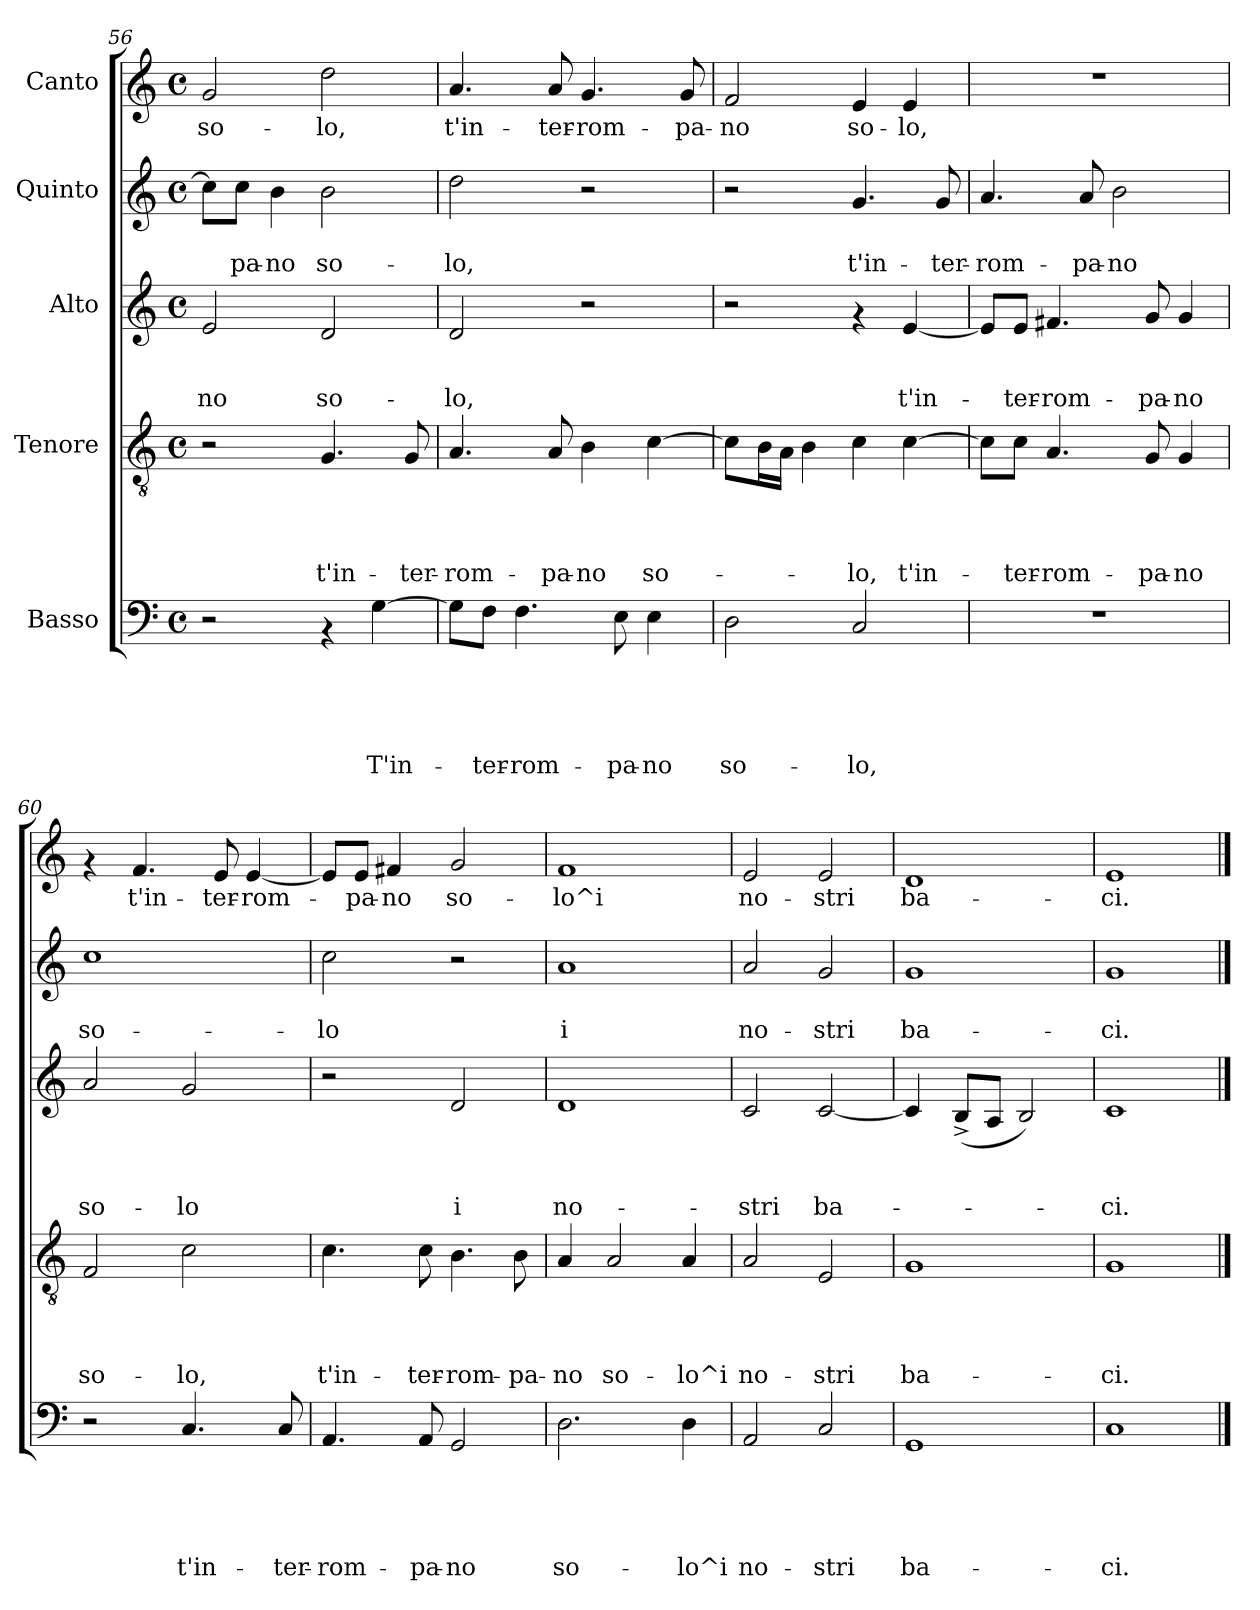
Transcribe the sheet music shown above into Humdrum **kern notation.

**kern	**text	**text	**text	**text	**text	**kern	**text	**text	**text	**text	**kern	**text	**text	**text	**kern	**text	**text	**kern	**text
*part5	*part5	*part5	*part5	*part5	*part5	*part4	*part4	*part4	*part4	*part4	*part3	*part3	*part3	*part3	*part2	*part2	*part2	*part1	*part1
*staff5	*staff5	*staff5	*staff5	*staff5	*staff5	*staff4	*staff4	*staff4	*staff4	*staff4	*staff3	*staff3	*staff3	*staff3	*staff2	*staff2	*staff2	*staff1	*staff1
*I"Basso	*	*	*	*	*	*I"Tenore	*	*	*	*	*I"Alto	*	*	*	*I"Quinto	*	*	*I"Canto	*
*clefF4	*	*	*	*	*	*clefGv2	*	*	*	*	*clefG2	*	*	*	*clefG2	*	*	*clefG2	*
*k[]	*	*	*	*	*	*k[]	*	*	*	*	*k[]	*	*	*	*k[]	*	*	*k[]	*
*C:	*	*	*	*	*	*C:	*	*	*	*	*C:	*	*	*	*C:	*	*	*C:	*
*M4/4	*	*	*	*	*	*M4/4	*	*	*	*	*M4/4	*	*	*	*M4/4	*	*	*M4/4	*
*met(c)	*	*	*	*	*	*met(c)	*	*	*	*	*met(c)	*	*	*	*met(c)	*	*	*met(c)	*
=56	=56	=56	=56	=56	=56	=56	=56	=56	=56	=56	=56	=56	=56	=56	=56	=56	=56	=56	=56
!	!	!	!	!	!	!	!	!	!	!	!	!	!	!LO:LY:b	!	!	!	!	!LO:LY:b
2r	.	.	.	.	.	2r	.	.	.	.	2e/	.	.	-no	8cc\L]	.	.	2g/	so-
!	!	!	!	!	!	!	!	!	!	!	!	!	!	!	!	!	!LO:LY:b	!	!
.	.	.	.	.	.	.	.	.	.	.	.	.	.	.	8cc\J	.	-pa-	.	.
!	!	!	!	!	!	!	!	!	!	!	!	!	!	!	!	!	!LO:LY:b	!	!
.	.	.	.	.	.	.	.	.	.	.	.	.	.	.	4b\	.	-no	.	.
!	!	!	!	!	!	!	!	!	!	!LO:LY:b	!	!	!	!LO:LY:b	!	!	!LO:LY:b	!	!LO:LY:b
4rAA	.	.	.	.	.	4.G/	.	.	.	t'in-	2d/	.	.	so-	2b\	.	so-	2dd\	-lo,
!	!	!	!	!	!LO:LY:b:rj	!	!	!	!	!	!	!	!	!	!	!	!	!	!
[>4G\	.	.	.	.	T'in-	.	.	.	.	.	.	.	.	.	.	.	.	.	.
!	!	!	!	!	!	!	!	!	!	!LO:LY:b	!	!	!	!	!	!	!	!	!
.	.	.	.	.	.	8G/	.	.	.	-ter-	.	.	.	.	.	.	.	.	.
=57	=57	=57	=57	=57	=57	=57	=57	=57	=57	=57	=57	=57	=57	=57	=57	=57	=57	=57	=57
!	!	!	!	!	!	!	!	!	!	!LO:LY:b	!	!	!	!LO:LY:b	!	!	!LO:LY:b	!	!LO:LY:b
8G\L]	.	.	.	.	.	4.A/	.	.	.	-rom-	2d/	.	.	-lo,	2dd\	.	-lo,	4.a/	t'in-
!	!	!	!	!	!LO:LY:b:rj	!	!	!	!	!	!	!	!	!	!	!	!	!	!
8F\J	.	.	.	.	-ter-	.	.	.	.	.	.	.	.	.	.	.	.	.	.
!	!	!	!	!	!LO:LY:b:rj	!	!	!	!	!	!	!	!	!	!	!	!	!	!
4.F\	.	.	.	.	-rom-	.	.	.	.	.	.	.	.	.	.	.	.	.	.
!	!	!	!	!	!	!	!	!	!	!LO:LY:b	!	!	!	!	!	!	!	!	!LO:LY:b
.	.	.	.	.	.	8A/	.	.	.	-pa-	.	.	.	.	.	.	.	8a/	-ter-
!	!	!	!	!	!	!	!	!	!	!LO:LY:b	!	!	!	!	!	!	!	!	!LO:LY:b
.	.	.	.	.	.	4B\	.	.	.	-no	2r	.	.	.	2r	.	.	4.g/	-rom-
!	!	!	!	!	!LO:LY:b:rj	!	!	!	!	!	!	!	!	!	!	!	!	!	!
8E\	.	.	.	.	-pa-	.	.	.	.	.	.	.	.	.	.	.	.	.	.
!	!	!	!	!	!LO:LY:b:rj	!	!	!	!	!LO:LY:b	!	!	!	!	!	!	!	!	!
4E\	.	.	.	.	-no	[>4c\	.	.	.	so-	.	.	.	.	.	.	.	.	.
!	!	!	!	!	!	!	!	!	!	!	!	!	!	!	!	!	!	!	!LO:LY:b
.	.	.	.	.	.	.	.	.	.	.	.	.	.	.	.	.	.	8g/	-pa-
=58	=58	=58	=58	=58	=58	=58	=58	=58	=58	=58	=58	=58	=58	=58	=58	=58	=58	=58	=58
!	!	!	!	!	!LO:LY:b:rj	!	!	!	!	!	!	!	!	!	!	!	!	!	!LO:LY:b
2D\	.	.	.	.	so-	8c\L]	.	.	.	.	2r	.	.	.	2r	.	.	2f/	-no
.	.	.	.	.	.	16B\L	.	.	.	.	.	.	.	.	.	.	.	.	.
.	.	.	.	.	.	16A\JJ	.	.	.	.	.	.	.	.	.	.	.	.	.
.	.	.	.	.	.	4B\	.	.	.	.	.	.	.	.	.	.	.	.	.
!	!	!	!	!	!LO:LY:b:rj	!	!	!	!	!LO:LY:b	!	!	!	!	!	!	!LO:LY:b	!	!LO:LY:b
2C/	.	.	.	.	-lo,	4c\	.	.	.	-lo,	4rf	.	.	.	4.g/	.	t'in-	4e/	so-
!	!	!	!	!	!	!	!	!	!	!LO:LY:b	!	!	!	!LO:LY:b	!	!	!	!	!LO:LY:b
.	.	.	.	.	.	[>4c\	.	.	.	t'in-	[<4e/	.	.	t'in-	.	.	.	4e/	-lo,
!	!	!	!	!	!	!	!	!	!	!	!	!	!	!	!	!	!LO:LY:b	!	!
.	.	.	.	.	.	.	.	.	.	.	.	.	.	.	8g/	.	-ter-	.	.
=59	=59	=59	=59	=59	=59	=59	=59	=59	=59	=59	=59	=59	=59	=59	=59	=59	=59	=59	=59
!	!	!	!	!	!	!	!	!	!	!	!	!	!	!	!	!	!LO:LY:b	!	!
1r	.	.	.	.	.	8c\L]	.	.	.	.	8e/L]	.	.	.	4.a/	.	-rom-	1r	.
!	!	!	!	!	!	!	!	!	!	!LO:LY:b	!	!	!	!LO:LY:b	!	!	!	!	!
.	.	.	.	.	.	8c\J	.	.	.	-ter-	8e/J	.	.	-ter-	.	.	.	.	.
!	!	!	!	!	!	!	!	!	!	!LO:LY:b	!	!	!	!LO:LY:b	!	!	!	!	!
.	.	.	.	.	.	4.A/	.	.	.	-rom-	4.f#X/	.	.	-rom-	.	.	.	.	.
!	!	!	!	!	!	!	!	!	!	!	!	!	!	!	!	!	!LO:LY:b	!	!
.	.	.	.	.	.	.	.	.	.	.	.	.	.	.	8a/	.	-pa-	.	.
!	!	!	!	!	!	!	!	!	!	!	!	!	!	!	!	!	!LO:LY:b	!	!
.	.	.	.	.	.	.	.	.	.	.	.	.	.	.	2b\	.	-no	.	.
!	!	!	!	!	!	!	!	!	!	!LO:LY:b	!	!	!	!LO:LY:b	!	!	!	!	!
.	.	.	.	.	.	8G/	.	.	.	-pa-	8g/	.	.	-pa-	.	.	.	.	.
!	!	!	!	!	!	!	!	!	!	!LO:LY:b	!	!	!	!LO:LY:b	!	!	!	!	!
.	.	.	.	.	.	4G/	.	.	.	-no	4g/	.	.	-no	.	.	.	.	.
!!LO:PB:g=z
=60	=60	=60	=60	=60	=60	=60	=60	=60	=60	=60	=60	=60	=60	=60	=60	=60	=60	=60	=60
!	!	!	!	!	!	!	!	!	!	!LO:LY:b	!	!	!	!LO:LY:b	!	!	!LO:LY:b	!	!
2r	.	.	.	.	.	2F/	.	.	.	so-	2a/	.	.	so-	1cc	.	so-	4rf	.
!	!	!	!	!	!	!	!	!	!	!	!	!	!	!	!	!	!	!	!LO:LY:b
.	.	.	.	.	.	.	.	.	.	.	.	.	.	.	.	.	.	4.f/	t'in-
!	!	!	!	!	!LO:LY:b:rj	!	!	!	!	!LO:LY:b	!	!	!	!LO:LY:b	!	!	!	!	!
4.C/	.	.	.	.	t'in-	2c\	.	.	.	-lo,	2g/	.	.	-lo	.	.	.	.	.
!	!	!	!	!	!	!	!	!	!	!	!	!	!	!	!	!	!	!	!LO:LY:b
.	.	.	.	.	.	.	.	.	.	.	.	.	.	.	.	.	.	8e/	-ter-
!	!	!	!	!	!	!	!	!	!	!	!	!	!	!	!	!	!	!	!LO:LY:b
.	.	.	.	.	.	.	.	.	.	.	.	.	.	.	.	.	.	[<4e/	-rom-
!	!	!	!	!	!LO:LY:b:rj	!	!	!	!	!	!	!	!	!	!	!	!	!	!
8C/	.	.	.	.	-ter-	.	.	.	.	.	.	.	.	.	.	.	.	.	.
=61	=61	=61	=61	=61	=61	=61	=61	=61	=61	=61	=61	=61	=61	=61	=61	=61	=61	=61	=61
!	!	!	!	!	!LO:LY:b:rj	!	!	!	!	!LO:LY:b	!	!	!	!	!	!	!LO:LY:b	!	!
4.AA/	.	.	.	.	-rom-	4.c\	.	.	.	t'in-	2r	.	.	.	2cc\	.	-lo	8e/L]	.
!	!	!	!	!	!	!	!	!	!	!	!	!	!	!	!	!	!	!	!LO:LY:b
.	.	.	.	.	.	.	.	.	.	.	.	.	.	.	.	.	.	8e/J	-pa-
!	!	!	!	!	!	!	!	!	!	!	!	!	!	!	!	!	!	!	!LO:LY:b
.	.	.	.	.	.	.	.	.	.	.	.	.	.	.	.	.	.	4f#X/	-no
!	!	!	!	!	!LO:LY:b:rj	!	!	!	!	!LO:LY:b	!	!	!	!	!	!	!	!	!
8AA/	.	.	.	.	-pa-	8c\	.	.	.	-ter-	.	.	.	.	.	.	.	.	.
!	!	!	!	!	!LO:LY:b:rj	!	!	!	!	!LO:LY:b	!	!	!	!LO:LY:b	!	!	!	!	!LO:LY:b
2GG/	.	.	.	.	-no	4.B\	.	.	.	-rom-	2d/	.	.	i	2r	.	.	2g/	so-
!	!	!	!	!	!	!	!	!	!	!LO:LY:b	!	!	!	!	!	!	!	!	!
.	.	.	.	.	.	8B\	.	.	.	-pa-	.	.	.	.	.	.	.	.	.
=62	=62	=62	=62	=62	=62	=62	=62	=62	=62	=62	=62	=62	=62	=62	=62	=62	=62	=62	=62
!	!	!	!	!	!LO:LY:b:rj	!	!	!	!	!LO:LY:b	!	!	!	!LO:LY:b	!	!	!LO:LY:b	!	!LO:LY:b
2.D\	.	.	.	.	so-	4A/	.	.	.	-no	1d	.	.	no-	1a	.	i	1f	-lo^i
!	!	!	!	!	!	!	!	!	!	!LO:LY:b	!	!	!	!	!	!	!	!	!
.	.	.	.	.	.	2A/	.	.	.	so-	.	.	.	.	.	.	.	.	.
!	!	!	!	!	!LO:LY:b:rj	!	!	!	!	!LO:LY:b	!	!	!	!	!	!	!	!	!
4D\	.	.	.	.	-lo^i	4A/	.	.	.	-lo^i	.	.	.	.	.	.	.	.	.
=63	=63	=63	=63	=63	=63	=63	=63	=63	=63	=63	=63	=63	=63	=63	=63	=63	=63	=63	=63
!	!	!	!	!	!LO:LY:b:rj	!	!	!	!	!LO:LY:b	!	!	!	!LO:LY:b	!	!	!LO:LY:b	!	!LO:LY:b
2AA/	.	.	.	.	no-	2A/	.	.	.	no-	2c/	.	.	-stri	2a/	.	no-	2e/	no-
!	!	!	!	!	!LO:LY:b:rj	!	!	!	!	!LO:LY:b	!	!	!	!LO:LY:b	!	!	!LO:LY:b	!	!LO:LY:b
2C/	.	.	.	.	-stri	2E/	.	.	.	-stri	[<2c/	.	.	ba-	2g/	.	-stri	2e/	-stri
=64	=64	=64	=64	=64	=64	=64	=64	=64	=64	=64	=64	=64	=64	=64	=64	=64	=64	=64	=64
!	!	!	!	!	!LO:LY:b:rj	!	!	!	!	!LO:LY:b	!	!	!	!	!	!	!LO:LY:b	!	!LO:LY:b
1GG	.	.	.	.	ba-	1G	.	.	.	ba-	4c/]	.	.	.	1g	.	ba-	1d	ba-
.	.	.	.	.	.	.	.	.	.	.	(>8B^</L	.	.	.	.	.	.	.	.
.	.	.	.	.	.	.	.	.	.	.	8A/J	.	.	.	.	.	.	.	.
.	.	.	.	.	.	.	.	.	.	.	2B/)	.	.	.	.	.	.	.	.
=65	=65	=65	=65	=65	=65	=65	=65	=65	=65	=65	=65	=65	=65	=65	=65	=65	=65	=65	=65
!	!	!	!	!	!LO:LY:b:rj	!	!	!	!	!LO:LY:b	!	!	!	!LO:LY:b	!	!	!LO:LY:b	!	!LO:LY:b
1C	.	.	.	.	-ci.	1G	.	.	.	-ci.	1c	.	.	-ci.	1g	.	-ci.	1e	-ci.
==	==	==	==	==	==	==	==	==	==	==	==	==	==	==	==	==	==	==	==
*-	*-	*-	*-	*-	*-	*-	*-	*-	*-	*-	*-	*-	*-	*-	*-	*-	*-	*-	*-
